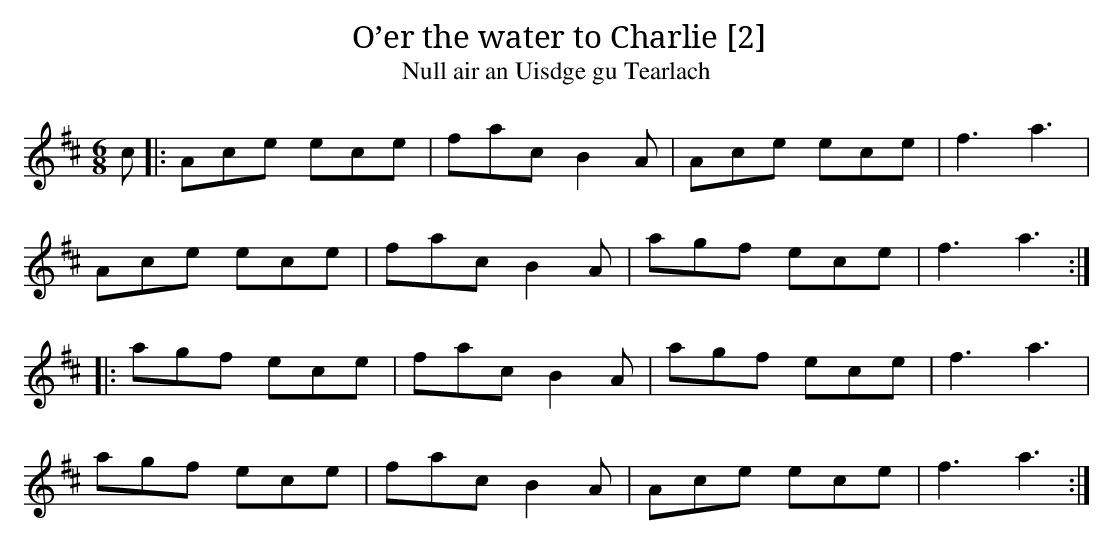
X:1
T:O’er the water to Charlie [2]
T:Null air an Uisdge gu Tearlach
M:6/8
L:1/8
K:Amix
c|:Ace ece|fac B2A|Ace ece|f3 a3|
Ace ece|fac B2A|agf ece|f3 a3:|
|:agf ece|fac B2A|agf ece|f3  a3|
agf ece|fac B2A|Ace ece|f3 a3:|
